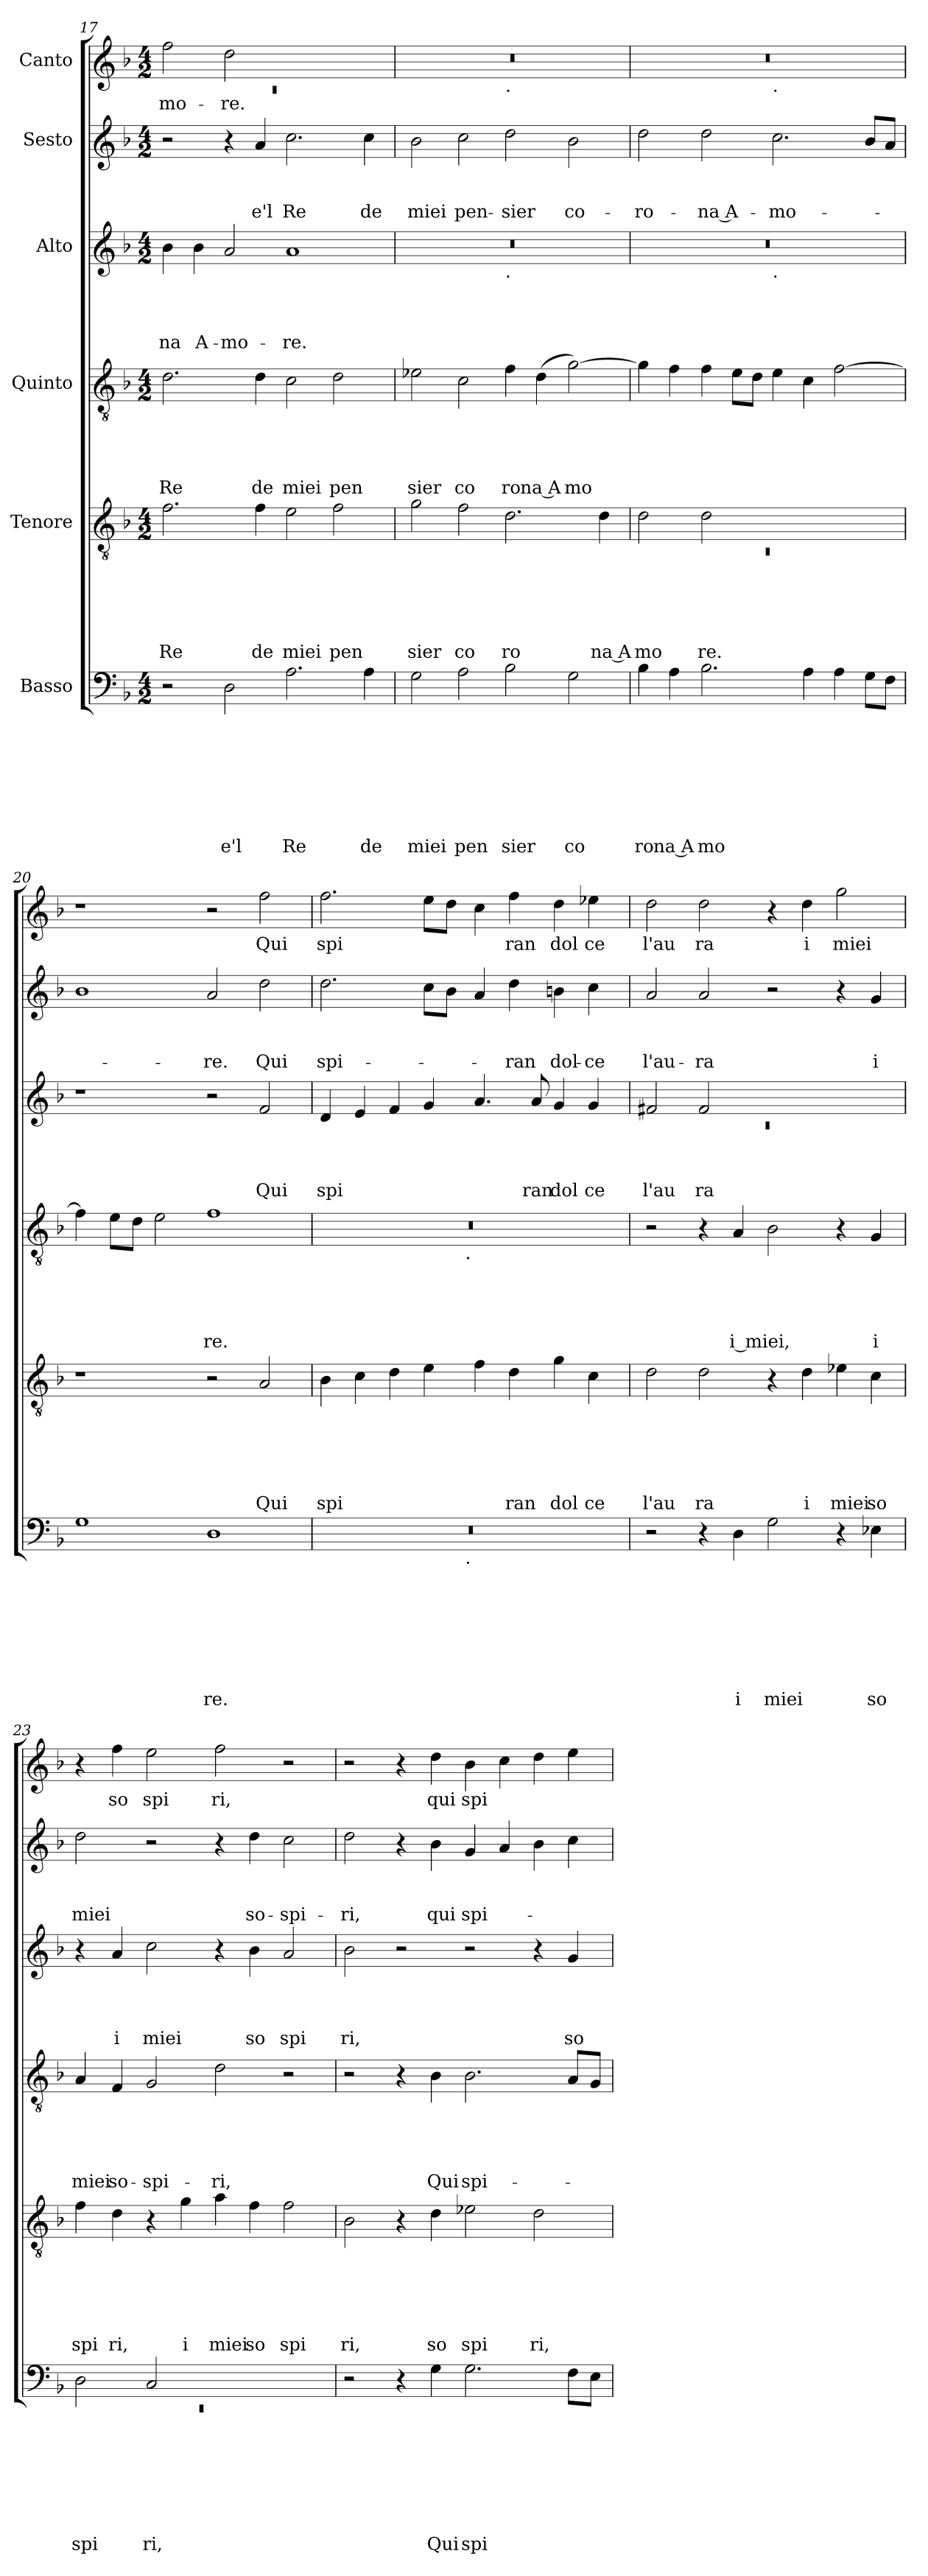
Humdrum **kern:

**kern	**text	**text	**text	**text	**text	**text	**text	**text	**kern	**text	**text	**text	**text	**text	**text	**kern	**text	**text	**text	**text	**text	**kern	**text	**text	**text	**text	**kern	**text	**text	**text	**kern	**text
*part6	*part6	*part6	*part6	*part6	*part6	*part6	*part6	*part6	*part5	*part5	*part5	*part5	*part5	*part5	*part5	*part4	*part4	*part4	*part4	*part4	*part4	*part3	*part3	*part3	*part3	*part3	*part2	*part2	*part2	*part2	*part1	*part1
*staff6	*staff6	*staff6	*staff6	*staff6	*staff6	*staff6	*staff6	*staff6	*staff5	*staff5	*staff5	*staff5	*staff5	*staff5	*staff5	*staff4	*staff4	*staff4	*staff4	*staff4	*staff4	*staff3	*staff3	*staff3	*staff3	*staff3	*staff2	*staff2	*staff2	*staff2	*staff1	*staff1
*I"Basso	*	*	*	*	*	*	*	*	*I"Tenore	*	*	*	*	*	*	*I"Quinto	*	*	*	*	*	*I"Alto	*	*	*	*	*I"Sesto	*	*	*	*I"Canto	*
!!LO:LB:g=z
*clefF4	*	*	*	*	*	*	*	*	*clefGv2	*	*	*	*	*	*	*clefGv2	*	*	*	*	*	*clefG2	*	*	*	*	*clefG2	*	*	*	*clefG2	*
*k[b-]	*	*	*	*	*	*	*	*	*k[b-]	*	*	*	*	*	*	*k[b-]	*	*	*	*	*	*k[b-]	*	*	*	*	*k[b-]	*	*	*	*k[b-]	*
*F:	*	*	*	*	*	*	*	*	*F:	*	*	*	*	*	*	*F:	*	*	*	*	*	*F:	*	*	*	*	*F:	*	*	*	*F:	*
*M4/2	*	*	*	*	*	*	*	*	*M4/2	*	*	*	*	*	*	*M4/2	*	*	*	*	*	*M4/2	*	*	*	*	*M4/2	*	*	*	*M4/2	*
=17	=17	=17	=17	=17	=17	=17	=17	=17	=17	=17	=17	=17	=17	=17	=17	=17	=17	=17	=17	=17	=17	=17	=17	=17	=17	=17	=17	=17	=17	=17	=17	=17
*	*	*	*	*	*	*	*	*	*	*	*	*	*	*	*	*	*	*	*	*	*	*	*	*	*	*	*	*	*	*	*^	*
!	!	!	!	!	!	!	!	!	!	!	!	!	!	!	!LO:LY:b	!	!	!	!	!	!LO:LY:b	!	!	!	!	!LO:LY:b	!	!	!	!	!	!LO:N:vis=1	!LO:LY:b
2r	.	.	.	.	.	.	.	.	2.f\	.	.	.	.	.	Re	2.d\	.	.	.	.	Re	4b-\	.	.	.	-na	2r	.	.	.	2ff\	0rc	mo-
!	!	!	!	!	!	!	!	!	!	!	!	!	!	!	!	!	!	!	!	!	!	!	!	!	!	!LO:LY:b	!	!	!	!	!	!	!
.	.	.	.	.	.	.	.	.	.	.	.	.	.	.	.	.	.	.	.	.	.	4b-\	.	.	.	A-	.	.	.	.	.	.	.
!	!	!	!	!	!	!	!	!LO:LY:b	!	!	!	!	!	!	!	!	!	!	!	!	!	!	!	!	!	!LO:LY:b	!	!	!	!	!	!	!LO:LY:b
2D\	.	.	.	.	.	.	.	e'l	.	.	.	.	.	.	.	.	.	.	.	.	.	2a/	.	.	.	-mo-	4r	.	.	.	2dd\	.	-re.
!	!	!	!	!	!	!	!	!	!	!	!	!	!	!	!LO:LY:b	!	!	!	!	!	!LO:LY:b	!	!	!	!	!	!	!	!	!LO:LY:b	!	!	!
.	.	.	.	.	.	.	.	.	4f\	.	.	.	.	.	de	4d\	.	.	.	.	de	.	.	.	.	.	4a/	.	.	e'l	.	.	.
!	!	!	!	!	!	!	!	!LO:LY:b	!	!	!	!	!	!	!LO:LY:b	!	!	!	!	!	!LO:LY:b	!	!	!	!	!LO:LY:b	!	!	!	!LO:LY:b	!	!	!
2.A\	.	.	.	.	.	.	.	Re	2e\	.	.	.	.	.	miei	2c\	.	.	.	.	miei	1a	.	.	.	-re.	2.cc\	.	.	Re	1ryy	.	.
!	!	!	!	!	!	!	!	!	!	!	!	!	!	!	!LO:LY:b	!	!	!	!	!	!LO:LY:b	!	!	!	!	!	!	!	!	!	!	!	!
.	.	.	.	.	.	.	.	.	2f\	.	.	.	.	.	pen	2d\	.	.	.	.	pen	.	.	.	.	.	.	.	.	.	.	.	.
!	!	!	!	!	!	!	!	!LO:LY:b	!	!	!	!	!	!	!	!	!	!	!	!	!	!	!	!	!	!	!	!	!	!LO:LY:b	!	!	!
4A\	.	.	.	.	.	.	.	de	.	.	.	.	.	.	.	.	.	.	.	.	.	.	.	.	.	.	4cc\	.	.	de	.	.	.
=18	=18	=18	=18	=18	=18	=18	=18	=18	=18	=18	=18	=18	=18	=18	=18	=18	=18	=18	=18	=18	=18	=18	=18	=18	=18	=18	=18	=18	=18	=18	=18	=18	=18
!	!	!	!	!	!	!	!	!LO:LY:b	!	!	!	!	!	!	!LO:LY:b	!	!	!	!	!	!LO:LY:b	!	!	!	!	!	!	!	!	!LO:LY:b	!	!	!
*	*	*	*	*	*	*	*	*	*	*	*	*	*	*	*	*	*	*	*	*	*	*^	*	*	*	*	*	*	*	*	*	*	*
2G\	.	.	.	.	.	.	.	miei	2g\	.	.	.	.	.	sier	2e-X\	.	.	.	.	sier	0r	1ryy	.	.	.	.	2b-\	.	.	miei	0r	1ryy	.
!	!	!	!	!	!	!	!	!LO:LY:b	!	!	!	!	!	!	!LO:LY:b	!	!	!	!	!	!LO:LY:b	!	!	!	!	!	!	!	!	!	!LO:LY:b	!	!	!
2A\	.	.	.	.	.	.	.	pen	2f\	.	.	.	.	.	co	2c\	.	.	.	.	co	.	.	.	.	.	.	2cc\	.	.	pen-	.	.	.
!	!	!	!	!	!	!	!	!	!	!	!	!	!	!	!	!	!	!	!	!	!	!	!	!	!	!	!	!	!	!	!	!	!LO:TX:b:t=.	!
!	!	!	!	!	!	!	!	!	!	!	!	!	!	!	!	!	!	!	!	!	!	!	!LO:TX:b:t=.	!	!	!	!	!	!	!	!	!	!	!
!	!	!	!	!	!	!	!	!LO:LY:b	!	!	!	!	!	!	!LO:LY:b	!	!	!	!	!	!LO:LY:b	!	!	!	!	!	!	!	!	!	!LO:LY:b	!	!	!
2B-\	.	.	.	.	.	.	.	sier	2.d\	.	.	.	.	.	ro	4f\	.	.	.	.	ro	.	1ryy	.	.	.	.	2dd\	.	.	-sier	.	1ryy	.
!	!	!	!	!	!	!	!	!	!	!	!	!	!	!	!	!	!	!	!	!	!LO:LY:b:rj	!	!	!	!	!	!	!	!	!	!	!	!	!
.	.	.	.	.	.	.	.	.	.	.	.	.	.	.	.	(<4d\	.	.	.	.	na A	.	.	.	.	.	.	.	.	.	.	.	.	.
!	!	!	!	!	!	!	!	!LO:LY:b	!	!	!	!	!	!	!	!	!	!	!	!	!LO:LY:b	!	!	!	!	!	!	!	!	!	!LO:LY:b	!	!	!
2G\	.	.	.	.	.	.	.	co	.	.	.	.	.	.	.	[>2g\)	.	.	.	.	mo	.	.	.	.	.	.	2b-\	.	.	co-	.	.	.
!	!	!	!	!	!	!	!	!	!	!	!	!	!	!	!LO:LY:b:rj	!	!	!	!	!	!	!	!	!	!	!	!	!	!	!	!	!	!	!
.	.	.	.	.	.	.	.	.	4d\	.	.	.	.	.	na A	.	.	.	.	.	.	.	.	.	.	.	.	.	.	.	.	.	.	.
=19	=19	=19	=19	=19	=19	=19	=19	=19	=19	=19	=19	=19	=19	=19	=19	=19	=19	=19	=19	=19	=19	=19	=19	=19	=19	=19	=19	=19	=19	=19	=19	=19	=19	=19
*	*	*	*	*	*	*	*	*	*^	*	*	*	*	*	*	*	*	*	*	*	*	*	*	*	*	*	*	*	*	*	*	*	*	*
!	!	!	!	!	!	!	!	!LO:LY:b	!	!LO:N:vis=1	!	!	!	!	!	!LO:LY:b	!	!	!	!	!	!	!	!	!	!	!	!	!	!	!	!LO:LY:b	!	!	!
4B-\	.	.	.	.	.	.	.	ro	2d\	0rC	.	.	.	.	.	mo	4g\]	.	.	.	.	.	0r	1ryy	.	.	.	.	2dd\	.	.	-ro-	0r	1ryy	.
!	!	!	!	!	!	!	!	!LO:LY:b:rj	!	!	!	!	!	!	!	!	!	!	!	!	!	!	!	!	!	!	!	!	!	!	!	!	!	!	!
4A\	.	.	.	.	.	.	.	na A	.	.	.	.	.	.	.	.	4f\	.	.	.	.	.	.	.	.	.	.	.	.	.	.	.	.	.	.
!	!	!	!	!	!	!	!	!LO:LY:b	!	!	!	!	!	!	!	!LO:LY:b	!	!	!	!	!	!	!	!	!	!	!	!	!	!	!	!LO:LY:b:rj	!	!	!
2.B-\	.	.	.	.	.	.	.	mo	2d\	.	.	.	.	.	.	re.	4f\	.	.	.	.	.	.	.	.	.	.	.	2dd\	.	.	-na A-	.	.	.
.	.	.	.	.	.	.	.	.	.	.	.	.	.	.	.	.	8e\L	.	.	.	.	.	.	.	.	.	.	.	.	.	.	.	.	.	.
.	.	.	.	.	.	.	.	.	.	.	.	.	.	.	.	.	8d\J	.	.	.	.	.	.	.	.	.	.	.	.	.	.	.	.	.	.
!	!	!	!	!	!	!	!	!	!	!	!	!	!	!	!	!	!	!	!	!	!	!	!	!	!	!	!	!	!	!	!	!	!	!LO:TX:b:t=.	!
!	!	!	!	!	!	!	!	!	!	!	!	!	!	!	!	!	!	!	!	!	!	!	!	!LO:TX:b:t=.	!	!	!	!	!	!	!	!	!	!	!
!	!	!	!	!	!	!	!	!	!	!	!	!	!	!	!	!	!	!	!	!	!	!	!	!	!	!	!	!	!	!	!	!LO:LY:b	!	!	!
.	.	.	.	.	.	.	.	.	1ryy	.	.	.	.	.	.	.	4e\	.	.	.	.	.	.	1ryy	.	.	.	.	2.cc\	.	.	-mo-	.	1ryy	.
4A\	.	.	.	.	.	.	.	.	.	.	.	.	.	.	.	.	4c\	.	.	.	.	.	.	.	.	.	.	.	.	.	.	.	.	.	.
4A\	.	.	.	.	.	.	.	.	.	.	.	.	.	.	.	.	[>2f\	.	.	.	.	.	.	.	.	.	.	.	.	.	.	.	.	.	.
8G\L	.	.	.	.	.	.	.	.	.	.	.	.	.	.	.	.	.	.	.	.	.	.	.	.	.	.	.	.	8b-/L	.	.	.	.	.	.
8F\J	.	.	.	.	.	.	.	.	.	.	.	.	.	.	.	.	.	.	.	.	.	.	.	.	.	.	.	.	8a/J	.	.	.	.	.	.
*	*	*	*	*	*	*	*	*	*v	*v	*	*	*	*	*	*	*	*	*	*	*	*	*v	*v	*	*	*	*	*	*	*	*	*v	*v	*
=20	=20	=20	=20	=20	=20	=20	=20	=20	=20	=20	=20	=20	=20	=20	=20	=20	=20	=20	=20	=20	=20	=20	=20	=20	=20	=20	=20	=20	=20	=20	=20	=20
1G	.	.	.	.	.	.	.	.	1r	.	.	.	.	.	.	4f\]	.	.	.	.	.	1r	.	.	.	.	1b-	.	.	.	1r	.
.	.	.	.	.	.	.	.	.	.	.	.	.	.	.	.	8e\L	.	.	.	.	.	.	.	.	.	.	.	.	.	.	.	.
.	.	.	.	.	.	.	.	.	.	.	.	.	.	.	.	8d\J	.	.	.	.	.	.	.	.	.	.	.	.	.	.	.	.
.	.	.	.	.	.	.	.	.	.	.	.	.	.	.	.	2e\	.	.	.	.	.	.	.	.	.	.	.	.	.	.	.	.
!	!	!	!	!	!	!	!	!LO:LY:b	!	!	!	!	!	!	!	!	!	!	!	!	!LO:LY:b	!	!	!	!	!	!	!	!	!LO:LY:b	!	!
1D	.	.	.	.	.	.	.	re.	2r	.	.	.	.	.	.	1f	.	.	.	.	re.	2r	.	.	.	.	2a/	.	.	-re.	2r	.
!	!	!	!	!	!	!	!	!	!	!	!	!	!	!	!LO:LY:b	!	!	!	!	!	!	!	!	!	!	!LO:LY:b	!	!	!	!LO:LY:b	!	!LO:LY:b
.	.	.	.	.	.	.	.	.	2A/	.	.	.	.	.	Qui	.	.	.	.	.	.	2f/	.	.	.	Qui	2dd\	.	.	Qui	2ff\	Qui
!!LO:PB:g=z
=21	=21	=21	=21	=21	=21	=21	=21	=21	=21	=21	=21	=21	=21	=21	=21	=21	=21	=21	=21	=21	=21	=21	=21	=21	=21	=21	=21	=21	=21	=21	=21	=21
!	!	!	!	!	!	!	!	!	!	!	!	!	!	!	!LO:LY:b	!	!	!	!	!	!	!	!	!	!	!LO:LY:b	!	!	!	!LO:LY:b	!	!LO:LY:b
*^	*	*	*	*	*	*	*	*	*	*	*	*	*	*	*	*^	*	*	*	*	*	*	*	*	*	*	*	*	*	*	*	*
0r	2ryy	.	.	.	.	.	.	.	.	4B-\	.	.	.	.	.	spi	0r	2ryy	.	.	.	.	.	4d/	.	.	.	spi	2.dd\	.	.	spi-	2.ff\	spi
.	.	.	.	.	.	.	.	.	.	4c\	.	.	.	.	.	.	.	.	.	.	.	.	.	4e/	.	.	.	.	.	.	.	.	.	.
.	4...ryy	.	.	.	.	.	.	.	.	4d\	.	.	.	.	.	.	.	4...ryy	.	.	.	.	.	4f/	.	.	.	.	.	.	.	.	.	.
.	.	.	.	.	.	.	.	.	.	4e\	.	.	.	.	.	.	.	.	.	.	.	.	.	4g/	.	.	.	.	8cc\L	.	.	.	8ee\L	.
.	.	.	.	.	.	.	.	.	.	.	.	.	.	.	.	.	.	.	.	.	.	.	.	.	.	.	.	.	8b-\J	.	.	.	8dd\J	.
!	!	!	!	!	!	!	!	!	!	!	!	!	!	!	!	!	!	!LO:TX:b:t=.	!	!	!	!	!	!	!	!	!	!	!	!	!	!	!	!
!	!LO:TX:b:t=.	!	!	!	!	!	!	!	!	!	!	!	!	!	!	!	!	!	!	!	!	!	!	!	!	!	!	!	!	!	!	!	!	!
.	1ryy	.	.	.	.	.	.	.	.	.	.	.	.	.	.	.	.	1ryy	.	.	.	.	.	.	.	.	.	.	.	.	.	.	.	.
.	.	.	.	.	.	.	.	.	.	4f\	.	.	.	.	.	.	.	.	.	.	.	.	.	4.a/	.	.	.	.	4a/	.	.	.	4cc\	.
!	!	!	!	!	!	!	!	!	!	!	!	!	!	!	!	!LO:LY:b	!	!	!	!	!	!	!	!	!	!	!	!	!	!	!	!LO:LY:b	!	!LO:LY:b
.	.	.	.	.	.	.	.	.	.	4d\	.	.	.	.	.	ran	.	.	.	.	.	.	.	.	.	.	.	.	4dd\	.	.	-ran	4ff\	ran
!	!	!	!	!	!	!	!	!	!	!	!	!	!	!	!	!	!	!	!	!	!	!	!	!	!	!	!	!LO:LY:b	!	!	!	!	!	!
.	.	.	.	.	.	.	.	.	.	.	.	.	.	.	.	.	.	.	.	.	.	.	.	8a/	.	.	.	ran	.	.	.	.	.	.
!	!	!	!	!	!	!	!	!	!	!	!	!	!	!	!	!LO:LY:b	!	!	!	!	!	!	!	!	!	!	!	!LO:LY:b	!	!	!	!LO:LY:b	!	!LO:LY:b
.	.	.	.	.	.	.	.	.	.	4g\	.	.	.	.	.	dol	.	.	.	.	.	.	.	4g/	.	.	.	dol	4bn\	.	.	dol-	4dd\	dol
!	!	!	!	!	!	!	!	!	!	!	!	!	!	!	!	!LO:LY:b	!	!	!	!	!	!	!	!	!	!	!	!LO:LY:b	!	!	!	!LO:LY:b	!	!LO:LY:b
.	.	.	.	.	.	.	.	.	.	4c\	.	.	.	.	.	ce	.	.	.	.	.	.	.	4g/	.	.	.	ce	4cc\	.	.	-ce	4ee-X\	ce
.	32ryy	.	.	.	.	.	.	.	.	.	.	.	.	.	.	.	.	32ryy	.	.	.	.	.	.	.	.	.	.	.	.	.	.	.	.
=22	=22	=22	=22	=22	=22	=22	=22	=22	=22	=22	=22	=22	=22	=22	=22	=22	=22	=22	=22	=22	=22	=22	=22	=22	=22	=22	=22	=22	=22	=22	=22	=22	=22	=22
*	*	*	*	*	*	*	*	*	*	*	*	*	*	*	*	*	*	*	*	*	*	*	*	*^	*	*	*	*	*	*	*	*	*	*
!	!	!	!	!	!	!	!	!	!	!	!	!	!	!	!	!LO:LY:b	!	!	!	!	!	!	!	!	!LO:N:vis=1	!	!	!	!LO:LY:b	!	!	!	!LO:LY:b	!	!LO:LY:b
*v	*v	*	*	*	*	*	*	*	*	*	*	*	*	*	*	*	*v	*v	*	*	*	*	*	*	*	*	*	*	*	*	*	*	*	*	*
2r	.	.	.	.	.	.	.	.	2d\	.	.	.	.	.	l'au	2r	.	.	.	.	.	2f#X/	0rc	.	.	.	l'au	2a/	.	.	l'au-	2dd\	l'au
!	!	!	!	!	!	!	!	!	!	!	!	!	!	!	!LO:LY:b	!	!	!	!	!	!	!	!	!	!	!	!LO:LY:b	!	!	!	!LO:LY:b	!	!LO:LY:b
4r	.	.	.	.	.	.	.	.	2d\	.	.	.	.	.	ra	4r	.	.	.	.	.	2f#/	.	.	.	.	ra	2a/	.	.	-ra	2dd\	ra
!	!	!	!	!	!	!	!	!LO:LY:b	!	!	!	!	!	!	!	!	!	!	!	!	!LO:LY:b	!	!	!	!	!	!	!	!	!	!	!	!
4D\	.	.	.	.	.	.	.	i	.	.	.	.	.	.	.	4A/	.	.	.	.	i miei,	.	.	.	.	.	.	.	.	.	.	.	.
!	!	!	!	!	!	!	!	!LO:LY:b	!	!	!	!	!	!	!	!	!	!	!	!	!	!	!	!	!	!	!	!	!	!	!	!	!
2G\	.	.	.	.	.	.	.	miei	4r	.	.	.	.	.	.	2B-\	.	.	.	.	.	1ryy	.	.	.	.	.	2r	.	.	.	4r	.
!	!	!	!	!	!	!	!	!	!	!	!	!	!	!	!LO:LY:b	!	!	!	!	!	!	!	!	!	!	!	!	!	!	!	!	!	!LO:LY:b
.	.	.	.	.	.	.	.	.	4d\	.	.	.	.	.	i	.	.	.	.	.	.	.	.	.	.	.	.	.	.	.	.	4dd\	i
!	!	!	!	!	!	!	!	!	!	!	!	!	!	!	!LO:LY:b	!	!	!	!	!	!	!	!	!	!	!	!	!	!	!	!	!	!LO:LY:b
4r	.	.	.	.	.	.	.	.	4e-X\	.	.	.	.	.	miei	4r	.	.	.	.	.	.	.	.	.	.	.	4r	.	.	.	2gg\	miei
!	!	!	!	!	!	!	!	!LO:LY:b	!	!	!	!	!	!	!LO:LY:b	!	!	!	!	!	!LO:LY:b	!	!	!	!	!	!	!	!	!	!LO:LY:b	!	!
4E-X\	.	.	.	.	.	.	.	so	4c\	.	.	.	.	.	so	4G/	.	.	.	.	i	.	.	.	.	.	.	4g/	.	.	i	.	.
*	*	*	*	*	*	*	*	*	*	*	*	*	*	*	*	*	*	*	*	*	*	*v	*v	*	*	*	*	*	*	*	*	*	*
=23	=23	=23	=23	=23	=23	=23	=23	=23	=23	=23	=23	=23	=23	=23	=23	=23	=23	=23	=23	=23	=23	=23	=23	=23	=23	=23	=23	=23	=23	=23	=23	=23
*^	*	*	*	*	*	*	*	*	*	*	*	*	*	*	*	*	*	*	*	*	*	*	*	*	*	*	*	*	*	*	*	*
!	!LO:N:vis=1	!	!	!	!	!	!	!	!LO:LY:b	!	!	!	!	!	!	!LO:LY:b	!	!	!	!	!	!LO:LY:b	!	!	!	!	!	!	!	!	!LO:LY:b	!	!
2D\	0rEE	.	.	.	.	.	.	.	spi	4f\	.	.	.	.	.	spi	4A/	.	.	.	.	miei	4r	.	.	.	.	2dd\	.	.	miei	4r	.
!	!	!	!	!	!	!	!	!	!	!	!	!	!	!	!	!LO:LY:b	!	!	!	!	!	!LO:LY:b	!	!	!	!	!LO:LY:b	!	!	!	!	!	!LO:LY:b
.	.	.	.	.	.	.	.	.	.	4d\	.	.	.	.	.	ri,	4F/	.	.	.	.	so-	4a/	.	.	.	i	.	.	.	.	4ff\	so
!	!	!	!	!	!	!	!	!	!LO:LY:b	!	!	!	!	!	!	!	!	!	!	!	!	!LO:LY:b	!	!	!	!	!LO:LY:b	!	!	!	!	!	!LO:LY:b
2C/	.	.	.	.	.	.	.	.	ri,	4r	.	.	.	.	.	.	2G/	.	.	.	.	-spi-	2cc\	.	.	.	miei	2r	.	.	.	2ee\	spi
!	!	!	!	!	!	!	!	!	!	!	!	!	!	!	!	!LO:LY:b	!	!	!	!	!	!	!	!	!	!	!	!	!	!	!	!	!
.	.	.	.	.	.	.	.	.	.	4g\	.	.	.	.	.	i	.	.	.	.	.	.	.	.	.	.	.	.	.	.	.	.	.
!	!	!	!	!	!	!	!	!	!	!	!	!	!	!	!	!LO:LY:b	!	!	!	!	!	!LO:LY:b	!	!	!	!	!	!	!	!	!	!	!LO:LY:b
1ryy	.	.	.	.	.	.	.	.	.	4a\	.	.	.	.	.	miei	2d\	.	.	.	.	-ri,	4r	.	.	.	.	4r	.	.	.	2ff\	ri,
!	!	!	!	!	!	!	!	!	!	!	!	!	!	!	!	!LO:LY:b	!	!	!	!	!	!	!	!	!	!	!LO:LY:b	!	!	!	!LO:LY:b	!	!
.	.	.	.	.	.	.	.	.	.	4f\	.	.	.	.	.	so	.	.	.	.	.	.	4b-\	.	.	.	so	4dd\	.	.	so-	.	.
!	!	!	!	!	!	!	!	!	!	!	!	!	!	!	!	!LO:LY:b	!	!	!	!	!	!	!	!	!	!	!LO:LY:b	!	!	!	!LO:LY:b	!	!
.	.	.	.	.	.	.	.	.	.	2f\	.	.	.	.	.	spi	2r	.	.	.	.	.	2a/	.	.	.	spi	2cc\	.	.	-spi-	2r	.
*v	*v	*	*	*	*	*	*	*	*	*	*	*	*	*	*	*	*	*	*	*	*	*	*	*	*	*	*	*	*	*	*	*	*
=24	=24	=24	=24	=24	=24	=24	=24	=24	=24	=24	=24	=24	=24	=24	=24	=24	=24	=24	=24	=24	=24	=24	=24	=24	=24	=24	=24	=24	=24	=24	=24	=24
!	!	!	!	!	!	!	!	!	!	!	!	!	!	!	!LO:LY:b	!	!	!	!	!	!	!	!	!	!	!LO:LY:b	!	!	!	!LO:LY:b	!	!
2r	.	.	.	.	.	.	.	.	2B-\	.	.	.	.	.	ri,	2r	.	.	.	.	.	2b-\	.	.	.	ri,	2dd\	.	.	-ri,	2r	.
4r	.	.	.	.	.	.	.	.	4r	.	.	.	.	.	.	4r	.	.	.	.	.	2r	.	.	.	.	4r	.	.	.	4r	.
!	!	!	!	!	!	!	!	!LO:LY:b	!	!	!	!	!	!	!LO:LY:b	!	!	!	!	!	!LO:LY:b	!	!	!	!	!	!	!	!	!LO:LY:b	!	!LO:LY:b
4G\	.	.	.	.	.	.	.	Qui	4d\	.	.	.	.	.	so	4B-\	.	.	.	.	Qui	.	.	.	.	.	4b-\	.	.	qui	4dd\	qui
!	!	!	!	!	!	!	!	!LO:LY:b	!	!	!	!	!	!	!LO:LY:b	!	!	!	!	!	!LO:LY:b	!	!	!	!	!	!	!	!	!LO:LY:b	!	!LO:LY:b
2.G\	.	.	.	.	.	.	.	spi	2e-X\	.	.	.	.	.	spi	2.B-\	.	.	.	.	spi-	2r	.	.	.	.	4g/	.	.	spi-	4b-\	spi
.	.	.	.	.	.	.	.	.	.	.	.	.	.	.	.	.	.	.	.	.	.	.	.	.	.	.	4a/	.	.	.	4cc\	.
!	!	!	!	!	!	!	!	!	!	!	!	!	!	!	!LO:LY:b	!	!	!	!	!	!	!	!	!	!	!	!	!	!	!	!	!
.	.	.	.	.	.	.	.	.	2d\	.	.	.	.	.	ri,	.	.	.	.	.	.	4r	.	.	.	.	4b-\	.	.	.	4dd\	.
!	!	!	!	!	!	!	!	!	!	!	!	!	!	!	!	!	!	!	!	!	!	!	!	!	!	!LO:LY:b	!	!	!	!	!	!
8F\L	.	.	.	.	.	.	.	.	.	.	.	.	.	.	.	8A/L	.	.	.	.	.	4g/	.	.	.	so	4cc\	.	.	.	4ee\	.
8E\J	.	.	.	.	.	.	.	.	.	.	.	.	.	.	.	8G/J	.	.	.	.	.	.	.	.	.	.	.	.	.	.	.	.
=	=	=	=	=	=	=	=	=	=	=	=	=	=	=	=	=	=	=	=	=	=	=	=	=	=	=	=	=	=	=	=	=
*-	*-	*-	*-	*-	*-	*-	*-	*-	*-	*-	*-	*-	*-	*-	*-	*-	*-	*-	*-	*-	*-	*-	*-	*-	*-	*-	*-	*-	*-	*-	*-	*-
